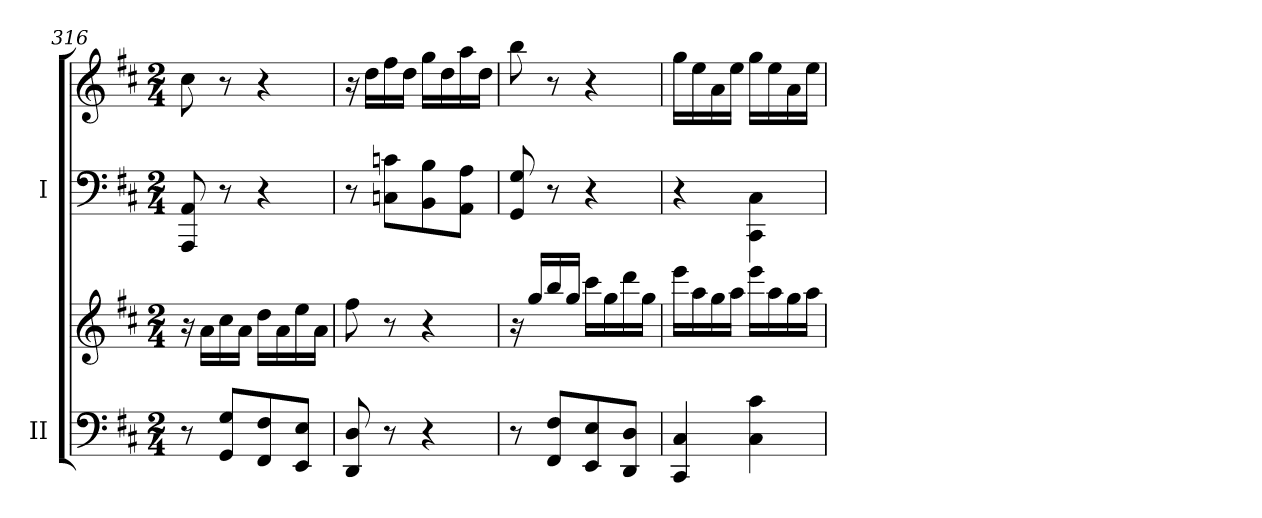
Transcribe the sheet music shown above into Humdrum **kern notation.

**kern	**kern	**kern	**kern
*part2	*part2	*part1	*part1
*staff4	*staff3	*staff2	*staff1
*I"II	*	*I"I	*
*I'II	*	*I'I	*
*clefF4	*clefG2	*clefF4	*clefG2
*k[f#c#]	*k[f#c#]	*k[f#c#]	*k[f#c#]
*M2/4	*M2/4	*M2/4	*M2/4
=316	=316	=316	=316
8r	16r	8AAA/ 8AA/	8cc#\
.	16a\LL	.	.
8GG/ 8G/L	16cc#\	8r	8r
.	16a\JJ	.	.
8FF#/ 8F#/	16dd\LL	4r	4r
.	16a\	.	.
8EE/ 8E/J	16ee\	.	.
.	16a\JJ	.	.
=317	=317	=317	=317
8DD/ 8D/	8ff#\	8r	16r
.	.	.	16dd\LL
8r	8r	8Cn\ 8cn\L	16ff#\
.	.	.	16dd\JJ
4r	4r	8BB\ 8B\	16gg\LL
.	.	.	16dd\
.	.	8AA\ 8A\J	16aa\
.	.	.	16dd\JJ
!!LO:LB:g=z
=318	=318	=318	=318
8r	16r	8GG/ 8G/	8bb\
.	16gg/LL	.	.
8FF#/ 8F#/L	16bb/	8r	8r
.	16gg/JJ	.	.
8EE/ 8E/	16ccc#\LL	4r	4r
.	16gg\	.	.
8DD/ 8D/J	16ddd\	.	.
.	16gg\JJ	.	.
=319	=319	=319	=319
4CC#/ 4C#/	16eee\LL	4r	16gg\LL
.	16aa\	.	16ee\
.	16gg\	.	16a\
.	16aa\JJ	.	16ee\JJ
4C#\ 4c#\	16eee\LL	4CC#\ 4C#\	16gg\LL
.	16aa\	.	16ee\
.	16gg\	.	16a\
.	16aa\JJ	.	16ee\JJ
=	=	=	=
*-	*-	*-	*-
